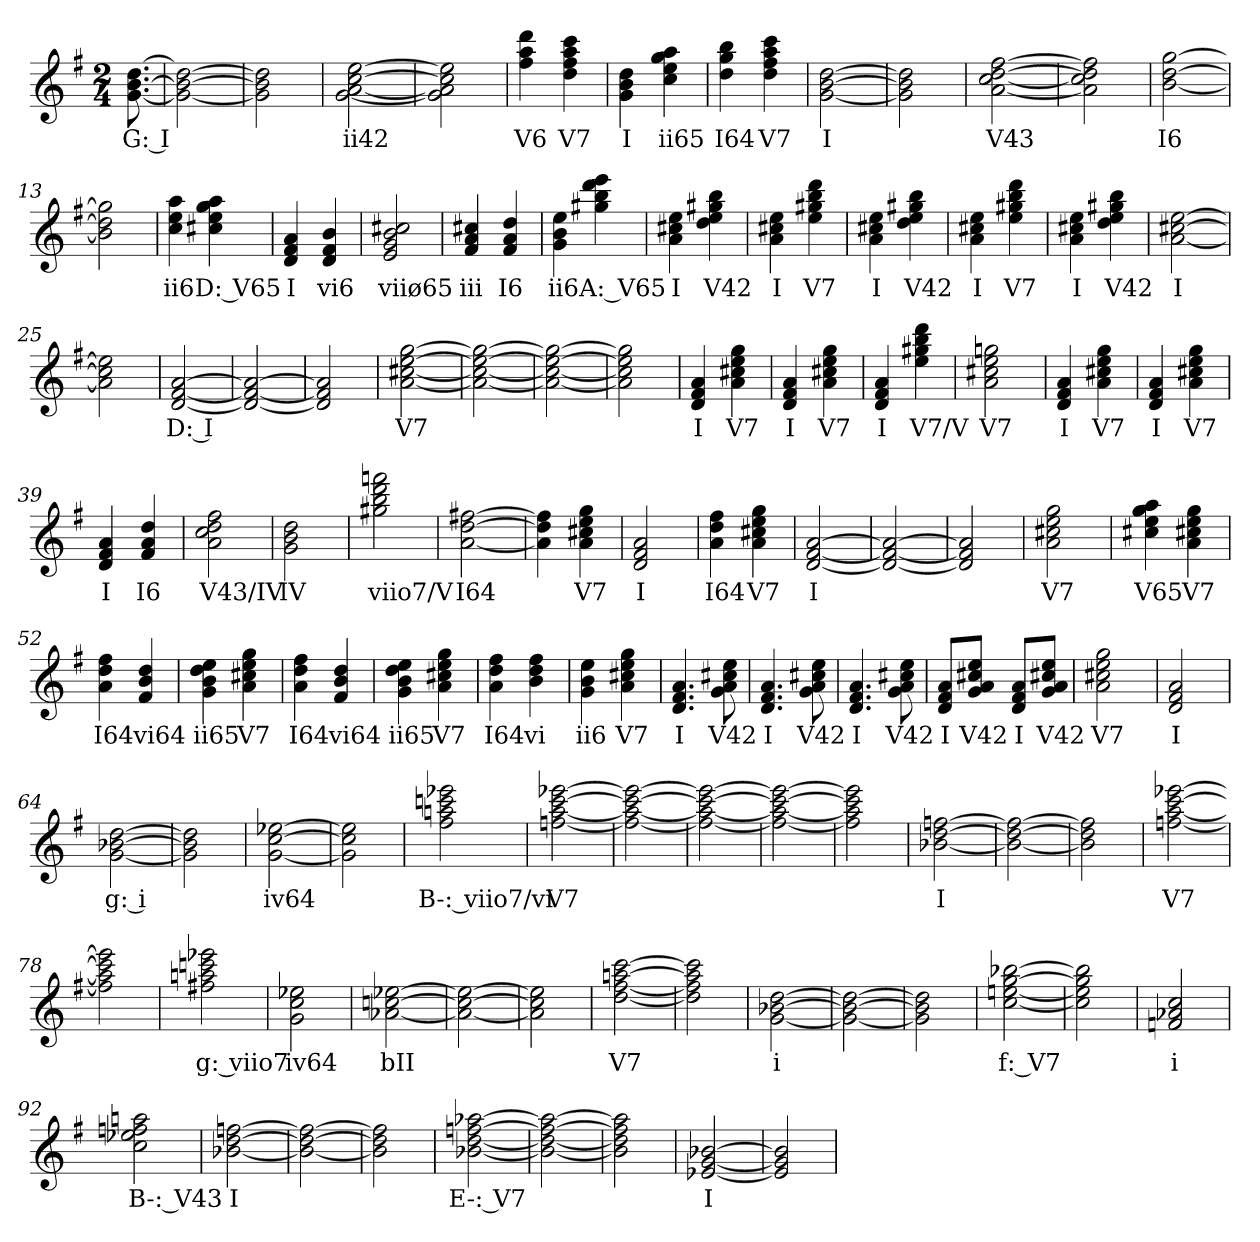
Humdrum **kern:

**kern	**text
*part1	*part1
*staff1	*staff1
*k[f#]	*
*G:	*
*M2/4	*
=	=
[8.g [8.b [8.dd	G: I
=1	=1
2g_ 2b_ 2dd_	.
=2	=2
2g] 2b] 2dd]	.
=3	=3
[2g [2a [2cc [2ee	ii42
=4	=4
2g] 2a] 2cc] 2ee]	.
=5	=5
4ff# 4aa 4ddd	V6
4dd 4ff# 4aa 4ccc	V7
=6	=6
4g 4b 4dd	I
4cc 4ee 4gg 4aa	ii65
=7	=7
4dd 4gg 4bb	I64
4dd 4ff# 4aa 4ccc	V7
=8	=8
[2g [2b [2dd	I
=9	=9
2g] 2b] 2dd]	.
=10	=10
[2a [2cc [2dd [2ff#	V43
=11	=11
2a] 2cc] 2dd] 2ff#]	.
=12	=12
[2b [2dd [2gg	I6
=13	=13
2b] 2dd] 2gg]	.
=14	=14
4cc 4ee 4aa	ii6
4cc#X 4ee 4gg 4aa	D: V65
=15	=15
4d 4f# 4a	I
4d 4f# 4b	vi6
=16	=16
2e 2g 2b 2cc#X	viiø65
=17	=17
4f# 4a 4cc#X	iii
4f# 4a 4dd	I6
=18	=18
4g 4b 4ee	ii6
4gg#X 4bb 4ddd 4eee	A: V65
=19	=19
4a 4cc#X 4ee	I
4dd 4ee 4gg#X 4bb	V42
=20	=20
4a 4cc#X 4ee	I
4ee 4gg#X 4bb 4ddd	V7
=21	=21
4a 4cc#X 4ee	I
4dd 4ee 4gg#X 4bb	V42
=22	=22
4a 4cc#X 4ee	I
4ee 4gg#X 4bb 4ddd	V7
=23	=23
4a 4cc#X 4ee	I
4dd 4ee 4gg#X 4bb	V42
=24	=24
[2a [2cc#X [2ee	I
=25	=25
2a] 2cc#] 2ee]	.
=26	=26
[2d [2f# [2a	D: I
=27	=27
2d_ 2f#_ 2a_	.
=28	=28
2d] 2f#] 2a]	.
=29	=29
[2a [2cc#X [2ee [2gg	V7
=30	=30
2a_ 2cc#_ 2ee_ 2gg_	.
=31	=31
2a_ 2cc#_ 2ee_ 2gg_	.
=32	=32
2a] 2cc#] 2ee] 2gg]	.
=33	=33
4d 4f# 4a	I
4a 4cc#X 4ee 4gg	V7
=34	=34
4d 4f# 4a	I
4a 4cc#X 4ee 4gg	V7
=35	=35
4d 4f# 4a	I
4ee 4gg#X 4bb 4ddd	V7/V
=36	=36
2a 2cc#X 2ee 2ggn	V7
=37	=37
4d 4f# 4a	I
4a 4cc#X 4ee 4gg	V7
=38	=38
4d 4f# 4a	I
4a 4cc#X 4ee 4gg	V7
=39	=39
4d 4f# 4a	I
4f# 4a 4dd	I6
=40	=40
2a 2cc 2dd 2ff#	V43/IV
=41	=41
2g 2b 2dd	IV
=42	=42
2gg#X 2bb 2ddd 2fffn	viio7/V
=43	=43
[2a [2dd [2ff#X	I64
=44	=44
4a] 4dd] 4ff#]	.
4a 4cc#X 4ee 4gg	V7
=45	=45
2d 2f# 2a	I
=46	=46
4a 4dd 4ff#	I64
4a 4cc#X 4ee 4gg	V7
=47	=47
[2d [2f# [2a	I
=48	=48
2d_ 2f#_ 2a_	.
=49	=49
2d] 2f#] 2a]	.
=50	=50
2a 2cc#X 2ee 2gg	V7
=51	=51
4cc#X 4ee 4gg 4aa	V65
4a 4cc#X 4ee 4gg	V7
=52	=52
4a 4dd 4ff#	I64
4f# 4b 4dd	vi64
=53	=53
4g 4b 4dd 4ee	ii65
4a 4cc#X 4ee 4gg	V7
=54	=54
4a 4dd 4ff#	I64
4f# 4b 4dd	vi64
=55	=55
4g 4b 4dd 4ee	ii65
4a 4cc#X 4ee 4gg	V7
=56	=56
4a 4dd 4ff#	I64
4b 4dd 4ff#	vi
=57	=57
4g 4b 4ee	ii6
4a 4cc#X 4ee 4gg	V7
=58	=58
4.d 4.f# 4.a	I
8g 8a 8cc#X 8ee	V42
=59	=59
4.d 4.f# 4.a	I
8g 8a 8cc#X 8ee	V42
=60	=60
4.d 4.f# 4.a	I
8g 8a 8cc#X 8ee	V42
=61	=61
8d 8f# 8aL	I
8g 8a 8cc#X 8eeJ	V42
8d 8f# 8aL	I
8g 8a 8cc#X 8eeJ	V42
=62	=62
2a 2cc#X 2ee 2gg	V7
=63	=63
2d 2f# 2a	I
=64	=64
[2g [2b-X [2dd	g: i
=65	=65
2g] 2b-] 2dd]	.
=66	=66
[2g [2cc [2ee-X	iv64
=67	=67
2g] 2cc] 2ee-]	.
=68	=68
2ff# 2aan 2cccn 2eee-X	B-: viio7/vi
=69	=69
[2ffn [2aa [2ccc [2eee-X	V7
=70	=70
2ff_ 2aa_ 2ccc_ 2eee-_	.
=71	=71
2ff_ 2aa_ 2ccc_ 2eee-_	.
=72	=72
2ff_ 2aa_ 2ccc_ 2eee-_	.
=73	=73
2ff] 2aa] 2ccc] 2eee-]	.
=74	=74
[2b-X [2dd [2ffn	I
=75	=75
2b-_ 2dd_ 2ff_	.
=76	=76
2b-] 2dd] 2ff]	.
=77	=77
[2ffn [2aa [2ccc [2eee-X	V7
=78	=78
2ff] 2aa] 2ccc] 2eee-]	.
=79	=79
2ff#X 2aan 2cccn 2eee-X	g: viio7
=80	=80
2g 2cc 2ee-X	iv64
=81	=81
[2a-X [2ccn [2ee-X	bII
=82	=82
2a-_ 2cc_ 2ee-_	.
=83	=83
2a-] 2cc] 2ee-]	.
=84	=84
[2dd [2ff# [2aan [2ccc	V7
=85	=85
2dd] 2ff#] 2aa] 2ccc]	.
=86	=86
[2g [2b-X [2dd	i
=87	=87
2g_ 2b-_ 2dd_	.
=88	=88
2g] 2b-] 2dd]	.
=89	=89
[2cc [2een [2gg [2bb-X	f: V7
=90	=90
2cc] 2ee] 2gg] 2bb-]	.
=91	=91
2fn 2a-X 2cc	i
=92	=92
2cc 2ee-X 2ffn 2aan	B-: V43
=93	=93
[2b-X [2dd [2ffn	I
=94	=94
2b-_ 2dd_ 2ff_	.
=95	=95
2b-] 2dd] 2ff]	.
=96	=96
[2b-X [2dd [2ffn [2aa-X	E-: V7
=97	=97
2b-_ 2dd_ 2ff_ 2aa-_	.
=98	=98
2b-] 2dd] 2ff] 2aa-]	.
=99	=99
[2e-X [2g [2b-X	I
=100	=100
2e-] 2g] 2b-]	.
=	=
*-	*-
